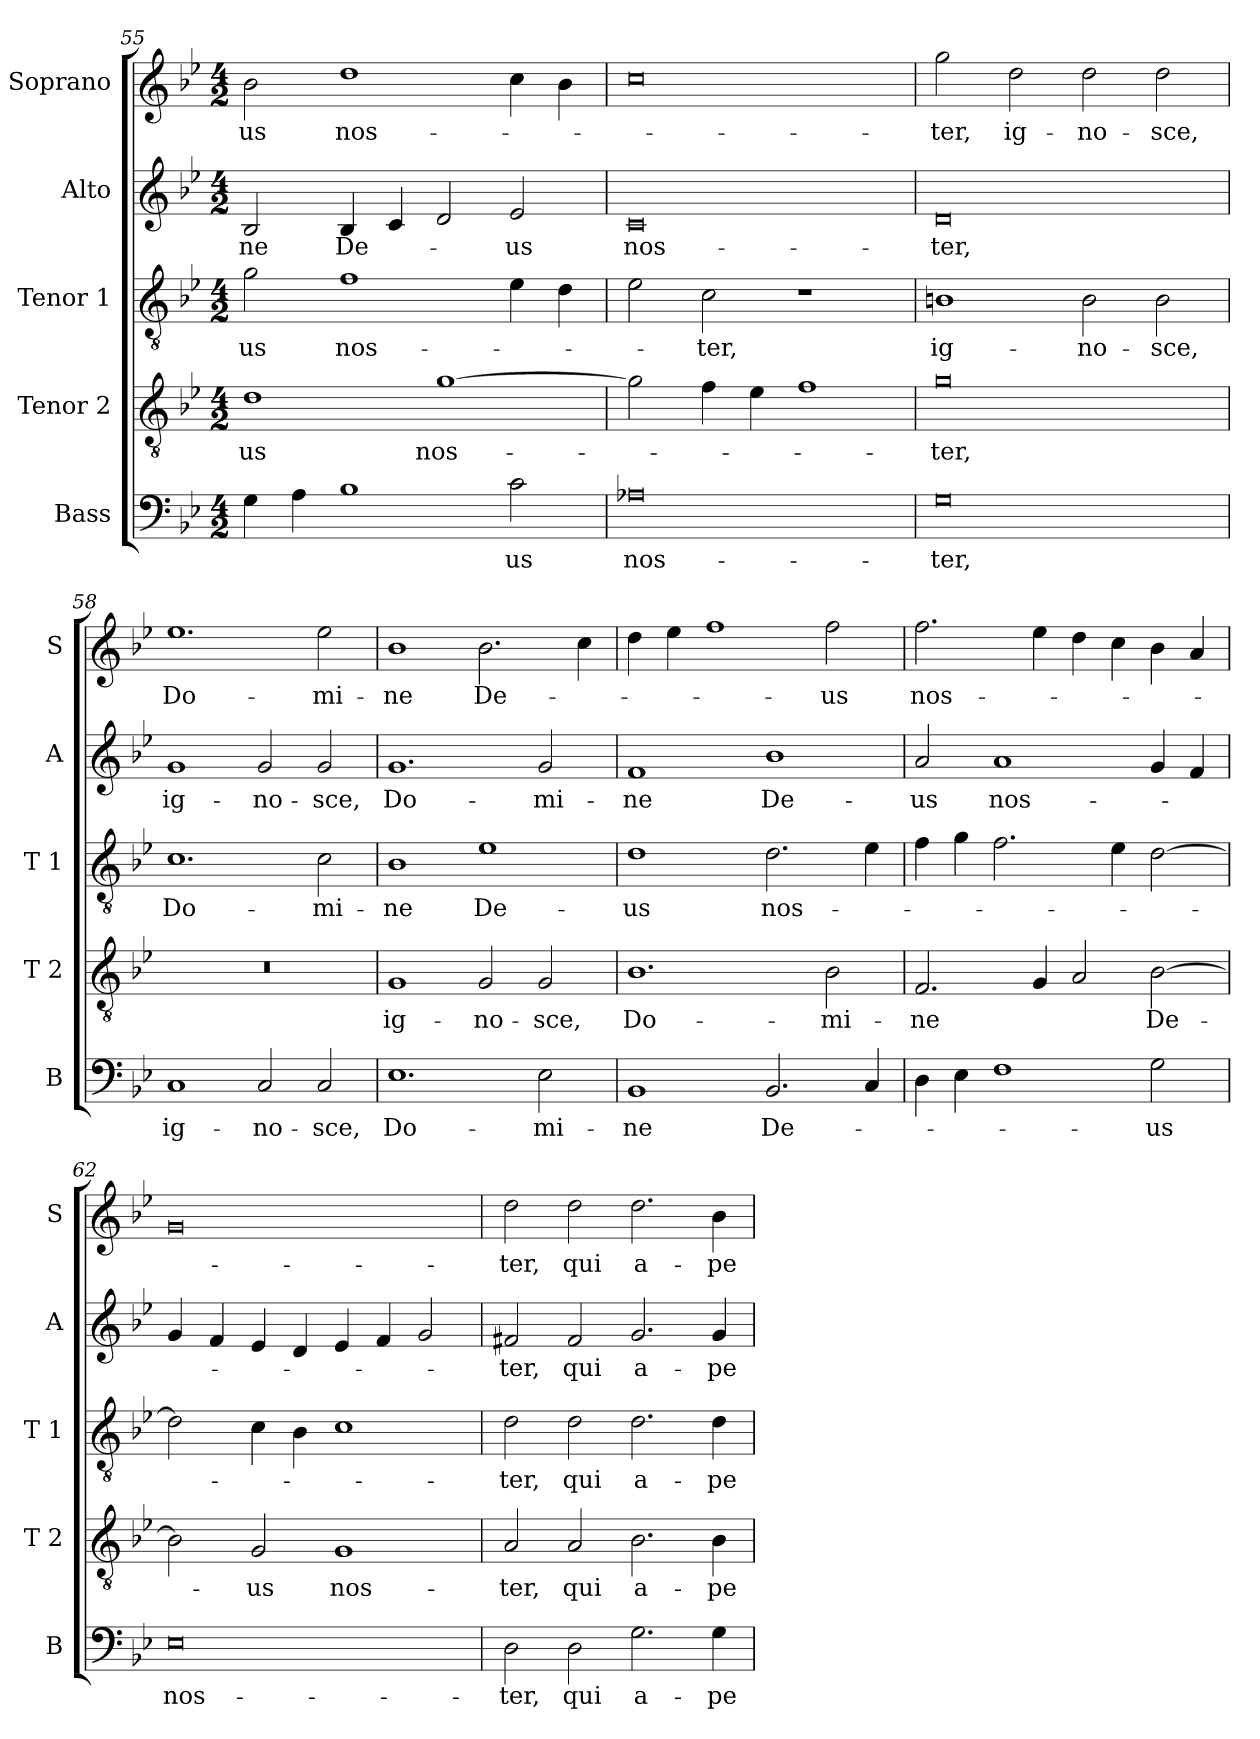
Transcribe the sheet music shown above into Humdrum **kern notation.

**kern	**text	**kern	**text	**kern	**text	**kern	**text	**kern	**text
*part5	*part5	*part4	*part4	*part3	*part3	*part2	*part2	*part1	*part1
*staff5	*staff5	*staff4	*staff4	*staff3	*staff3	*staff2	*staff2	*staff1	*staff1
*I"Bass	*	*I"Tenor 2	*	*I"Tenor 1	*	*I"Alto	*	*I"Soprano	*
*I'B	*	*I'T 2	*	*I'T 1	*	*I'A	*	*I'S	*
!!LO:LB:g=z
*clefF4	*	*clefGv2	*	*clefGv2	*	*clefG2	*	*clefG2	*
*k[b-e-]	*	*k[b-e-]	*	*k[b-e-]	*	*k[b-e-]	*	*k[b-e-]	*
*B-:	*	*B-:	*	*B-:	*	*B-:	*	*B-:	*
*M4/2	*	*M4/2	*	*M4/2	*	*M4/2	*	*M4/2	*
=55	=55	=55	=55	=55	=55	=55	=55	=55	=55
!	!	!	!LO:LY:b	!	!LO:LY:b	!	!LO:LY:b	!	!LO:LY:b
4G\	.	1d	-us	2g\	-us	2B-/	-ne	2b-\	-us
4A\	.	.	.	.	.	.	.	.	.
!	!	!	!	!	!LO:LY:b	!	!LO:LY:b	!	!LO:LY:b
1B-	.	.	.	1f	nos-	4B-/	De-	1dd	nos-
.	.	.	.	.	.	4c/	.	.	.
!	!	!	!LO:LY:b	!	!	!	!	!	!
.	.	[1g	nos-	.	.	2d/	.	.	.
!	!LO:LY:b	!	!	!	!	!	!LO:LY:b	!	!
2c\	-us	.	.	4e-\	.	2e-/	-us	4cc\	.
.	.	.	.	4d\	.	.	.	4b-\	.
=56	=56	=56	=56	=56	=56	=56	=56	=56	=56
!	!LO:LY:b	!	!	!	!	!	!LO:LY:b	!	!
0A-X	nos-	2g\]	.	2e-\	.	0c	nos-	0cc	.
!	!	!	!	!	!LO:LY:b	!	!	!	!
.	.	4f\	.	2c\	-ter,	.	.	.	.
.	.	4e-\	.	.	.	.	.	.	.
.	.	1f	.	1r	.	.	.	.	.
=57	=57	=57	=57	=57	=57	=57	=57	=57	=57
!	!LO:LY:b	!	!LO:LY:b	!	!LO:LY:b	!	!LO:LY:b	!	!LO:LY:b
0G	-ter,	0g	-ter,	1Bn	ig-	0d	-ter,	2gg\	-ter,
!	!	!	!	!	!	!	!	!	!LO:LY:b
.	.	.	.	.	.	.	.	2dd\	ig-
!	!	!	!	!	!LO:LY:b	!	!	!	!LO:LY:b
.	.	.	.	2B\	-no-	.	.	2dd\	-no-
!	!	!	!	!	!LO:LY:b	!	!	!	!LO:LY:b
.	.	.	.	2B\	-sce,	.	.	2dd\	-sce,
=58	=58	=58	=58	=58	=58	=58	=58	=58	=58
!	!LO:LY:b	!	!	!	!LO:LY:b	!	!LO:LY:b	!	!LO:LY:b
1C	ig-	0r	.	1.c	Do-	1g	ig-	1.ee-	Do-
!	!LO:LY:b	!	!	!	!	!	!LO:LY:b	!	!
2C/	-no-	.	.	.	.	2g/	-no-	.	.
!	!LO:LY:b	!	!	!	!LO:LY:b	!	!LO:LY:b	!	!LO:LY:b
2C/	-sce,	.	.	2c\	-mi-	2g/	-sce,	2ee-\	-mi-
=59	=59	=59	=59	=59	=59	=59	=59	=59	=59
!	!LO:LY:b	!	!LO:LY:b	!	!LO:LY:b	!	!LO:LY:b	!	!LO:LY:b
1.E-	Do-	1G	ig-	1B-	-ne	1.g	Do-	1b-	-ne
!	!	!	!LO:LY:b	!	!LO:LY:b	!	!	!	!LO:LY:b
.	.	2G/	-no-	1e-	De-	.	.	2.b-\	De-
!	!LO:LY:b	!	!LO:LY:b	!	!	!	!LO:LY:b	!	!
2E-\	-mi-	2G/	-sce,	.	.	2g/	-mi-	.	.
.	.	.	.	.	.	.	.	4cc\	.
=60	=60	=60	=60	=60	=60	=60	=60	=60	=60
!	!LO:LY:b	!	!LO:LY:b	!	!LO:LY:b	!	!LO:LY:b	!	!
1BB-	-ne	1.B-	Do-	1d	-us	1f	-ne	4dd\	.
.	.	.	.	.	.	.	.	4ee-\	.
.	.	.	.	.	.	.	.	1ff	.
!	!LO:LY:b	!	!	!	!LO:LY:b	!	!LO:LY:b	!	!
2.BB-/	De-	.	.	2.d\	nos-	1b-	De-	.	.
!	!	!	!LO:LY:b	!	!	!	!	!	!LO:LY:b
.	.	2B-\	-mi-	.	.	.	.	2ff\	-us
4C/	.	.	.	4e-\	.	.	.	.	.
!!LO:LB:g=z
=61	=61	=61	=61	=61	=61	=61	=61	=61	=61
!	!	!	!LO:LY:b	!	!	!	!LO:LY:b	!	!LO:LY:b
4D\	.	2.F/	-ne	4f\	.	2a/	-us	2.ff\	nos-
4E-\	.	.	.	4g\	.	.	.	.	.
!	!	!	!	!	!	!	!LO:LY:b	!	!
1F	.	.	.	2.f\	.	1a	nos-	.	.
.	.	4G/	.	.	.	.	.	4ee-\	.
.	.	2A/	.	.	.	.	.	4dd\	.
.	.	.	.	4e-\	.	.	.	4cc\	.
!	!LO:LY:b	!	!LO:LY:b	!	!	!	!	!	!
2G\	-us	[2B-\	De-	[2d\	.	4g/	.	4b-\	.
.	.	.	.	.	.	4f/	.	4a/	.
=62	=62	=62	=62	=62	=62	=62	=62	=62	=62
!	!LO:LY:b	!	!	!	!	!	!	!	!
0E-	nos-	2B-\]	.	2d\]	.	4g/	.	0g	.
.	.	.	.	.	.	4f/	.	.	.
!	!	!	!LO:LY:b	!	!	!	!	!	!
.	.	2G/	-us	4c\	.	4e-/	.	.	.
.	.	.	.	4B-\	.	4d/	.	.	.
!	!	!	!LO:LY:b	!	!	!	!	!	!
.	.	1G	nos-	1c	.	4e-/	.	.	.
.	.	.	.	.	.	4f/	.	.	.
.	.	.	.	.	.	2g/	.	.	.
=63	=63	=63	=63	=63	=63	=63	=63	=63	=63
!	!LO:LY:b	!	!LO:LY:b	!	!LO:LY:b	!	!LO:LY:b	!	!LO:LY:b
2D\	-ter,	2A/	-ter,	2d\	-ter,	2f#X/	-ter,	2dd\	-ter,
!	!LO:LY:b	!	!LO:LY:b	!	!LO:LY:b	!	!LO:LY:b	!	!LO:LY:b
2D\	qui	2A/	qui	2d\	qui	2f#/	qui	2dd\	qui
!	!LO:LY:b	!	!LO:LY:b	!	!LO:LY:b	!	!LO:LY:b	!	!LO:LY:b
2.G\	a-	2.B-\	a-	2.d\	a-	2.g/	a-	2.dd\	a-
!	!LO:LY:b	!	!LO:LY:b	!	!LO:LY:b	!	!LO:LY:b	!	!LO:LY:b
4G\	-pe-	4B-\	-pe-	4d\	-pe-	4g/	-pe-	4b-\	-pe-
=	=	=	=	=	=	=	=	=	=
*-	*-	*-	*-	*-	*-	*-	*-	*-	*-
